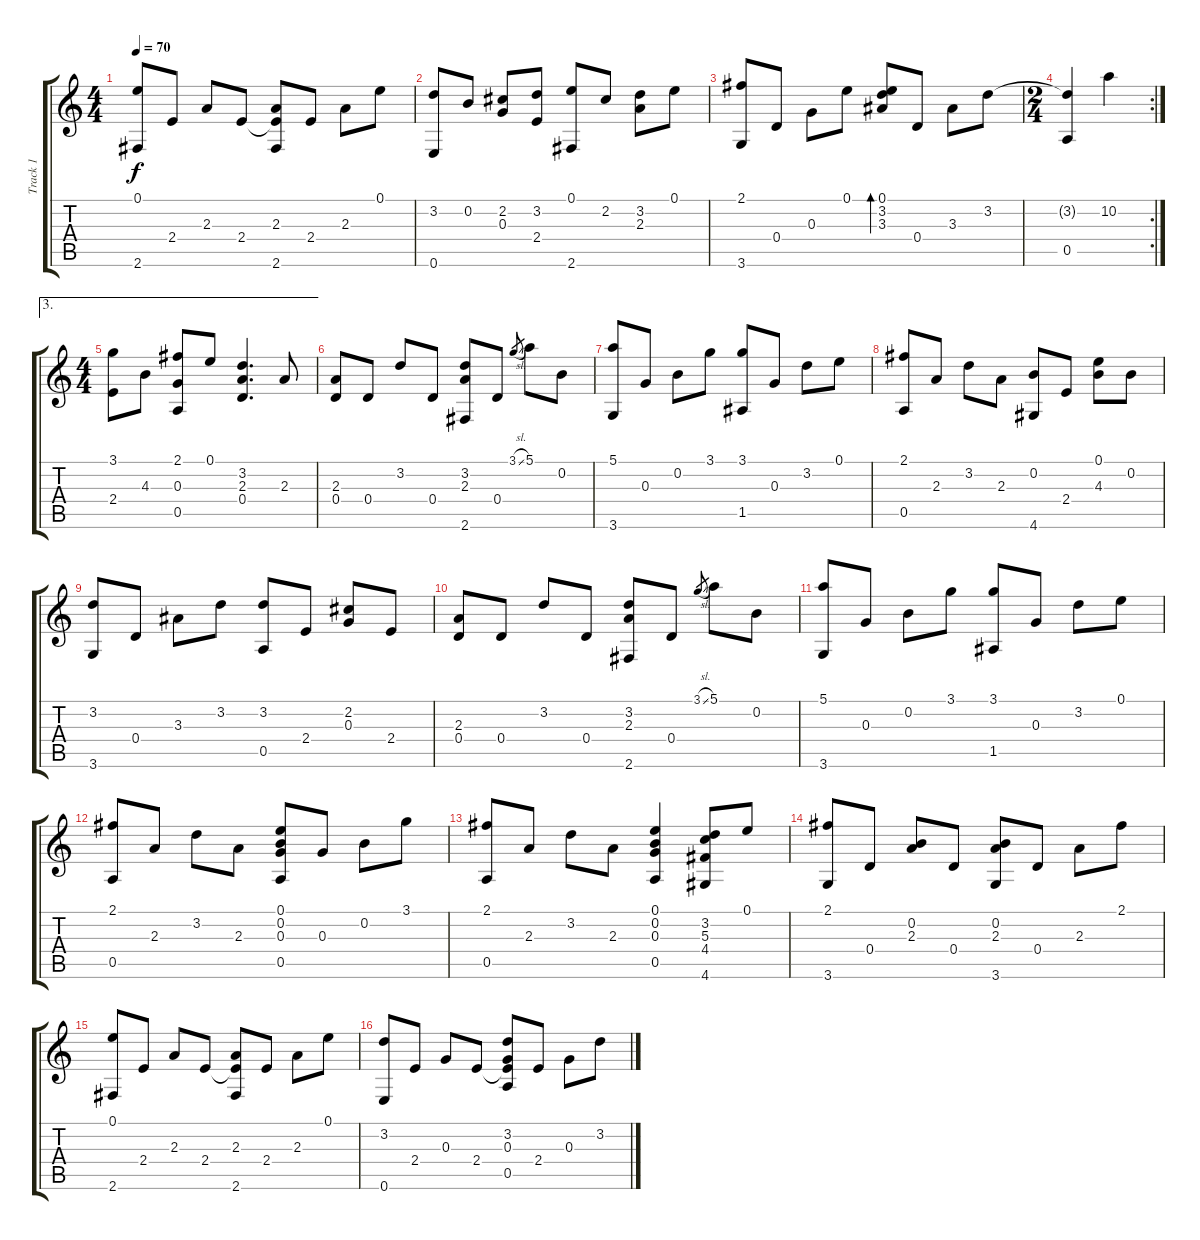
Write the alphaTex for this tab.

\track ("Track 1" "Track 1") {instrument acousticguitarsteel}
\staff {score tabs}
\tuning (E4 B3 G3 D3 A2 E2) {hide}
\ts (4 4)
\tempo 70
\clef g2
\ks c
(0.1 2.6).8{dy f} 2.4.8 2.3.8 2.4.8 (2.3 2.4{t} 2.6).8 2.4.8 2.3.8 0.1.8 |
(3.2 0.6).8 0.2.8 (2.2 0.3).8 (3.2 2.4).8 (0.1 2.6).8 2.2.8 (3.2 2.3).8 0.1.8 |
(2.1 3.6).8 0.4.8 0.3.8 0.1.8 (0.1 3.2 3.3).8{bd 60} 0.4.8 3.3.8 3.2.8 |
\rc 2
\ts (2 4)
(3.2{t} 0.5).4 10.2.4 |
\ae 3
\ts (4 4)
(3.1 2.4).8 4.3.8 (2.1 0.3 0.5).8 0.1.8 (3.2 2.3 0.4).4{d} 2.3.8 |
(2.3 0.4).8 0.4.8 3.2.8 0.4.8 (3.2 2.3 2.6).8 0.4.8 3.1{sl}.8{gr} 5.1.8 0.2.8 |
(5.1 3.6).8 0.3.8 0.2.8 3.1.8 (3.1 1.5).8 0.3.8 3.2.8 0.1.8 |
(2.1 0.5).8 2.3.8 3.2.8 2.3.8 (0.2 4.6).8 2.4.8 (0.1 4.3).8 0.2.8 |
(3.2 3.6).8 0.4.8 3.3.8 3.2.8 (3.2 0.5).8 2.4.8 (2.2 0.3).8 2.4.8 |
(2.3 0.4).8 0.4.8 3.2.8 0.4.8 (3.2 2.3 2.6).8 0.4.8 3.1{sl}.8{gr} 5.1.8 0.2.8 |
(5.1 3.6).8 0.3.8 0.2.8 3.1.8 (3.1 1.5).8 0.3.8 3.2.8 0.1.8 |
(2.1 0.5).8 2.3.8 3.2.8 2.3.8 (0.1 0.2 0.3 0.5).8 0.3.8 0.2.8 3.1.8 |
(2.1 0.5).8 2.3.8 3.2.8 2.3.8 (0.1 0.2 0.3 0.5).4 (3.2 5.3 4.4 4.6).8 0.1.8 |
(2.1 3.6).8 0.4.8 (0.2 2.3).8 0.4.8 (0.2 2.3 3.6).8 0.4.8 2.3.8 2.1.8 |
(0.1 2.6).8 2.4.8 2.3.8 2.4.8 (2.3 2.4{t} 2.6).8 2.4.8 2.3.8 0.1.8 |
(3.2 0.6).8 2.4.8 0.3.8 2.4.8 (3.2 0.3 2.4{t} 0.5).8 2.4.8 0.3.8 3.2.8
